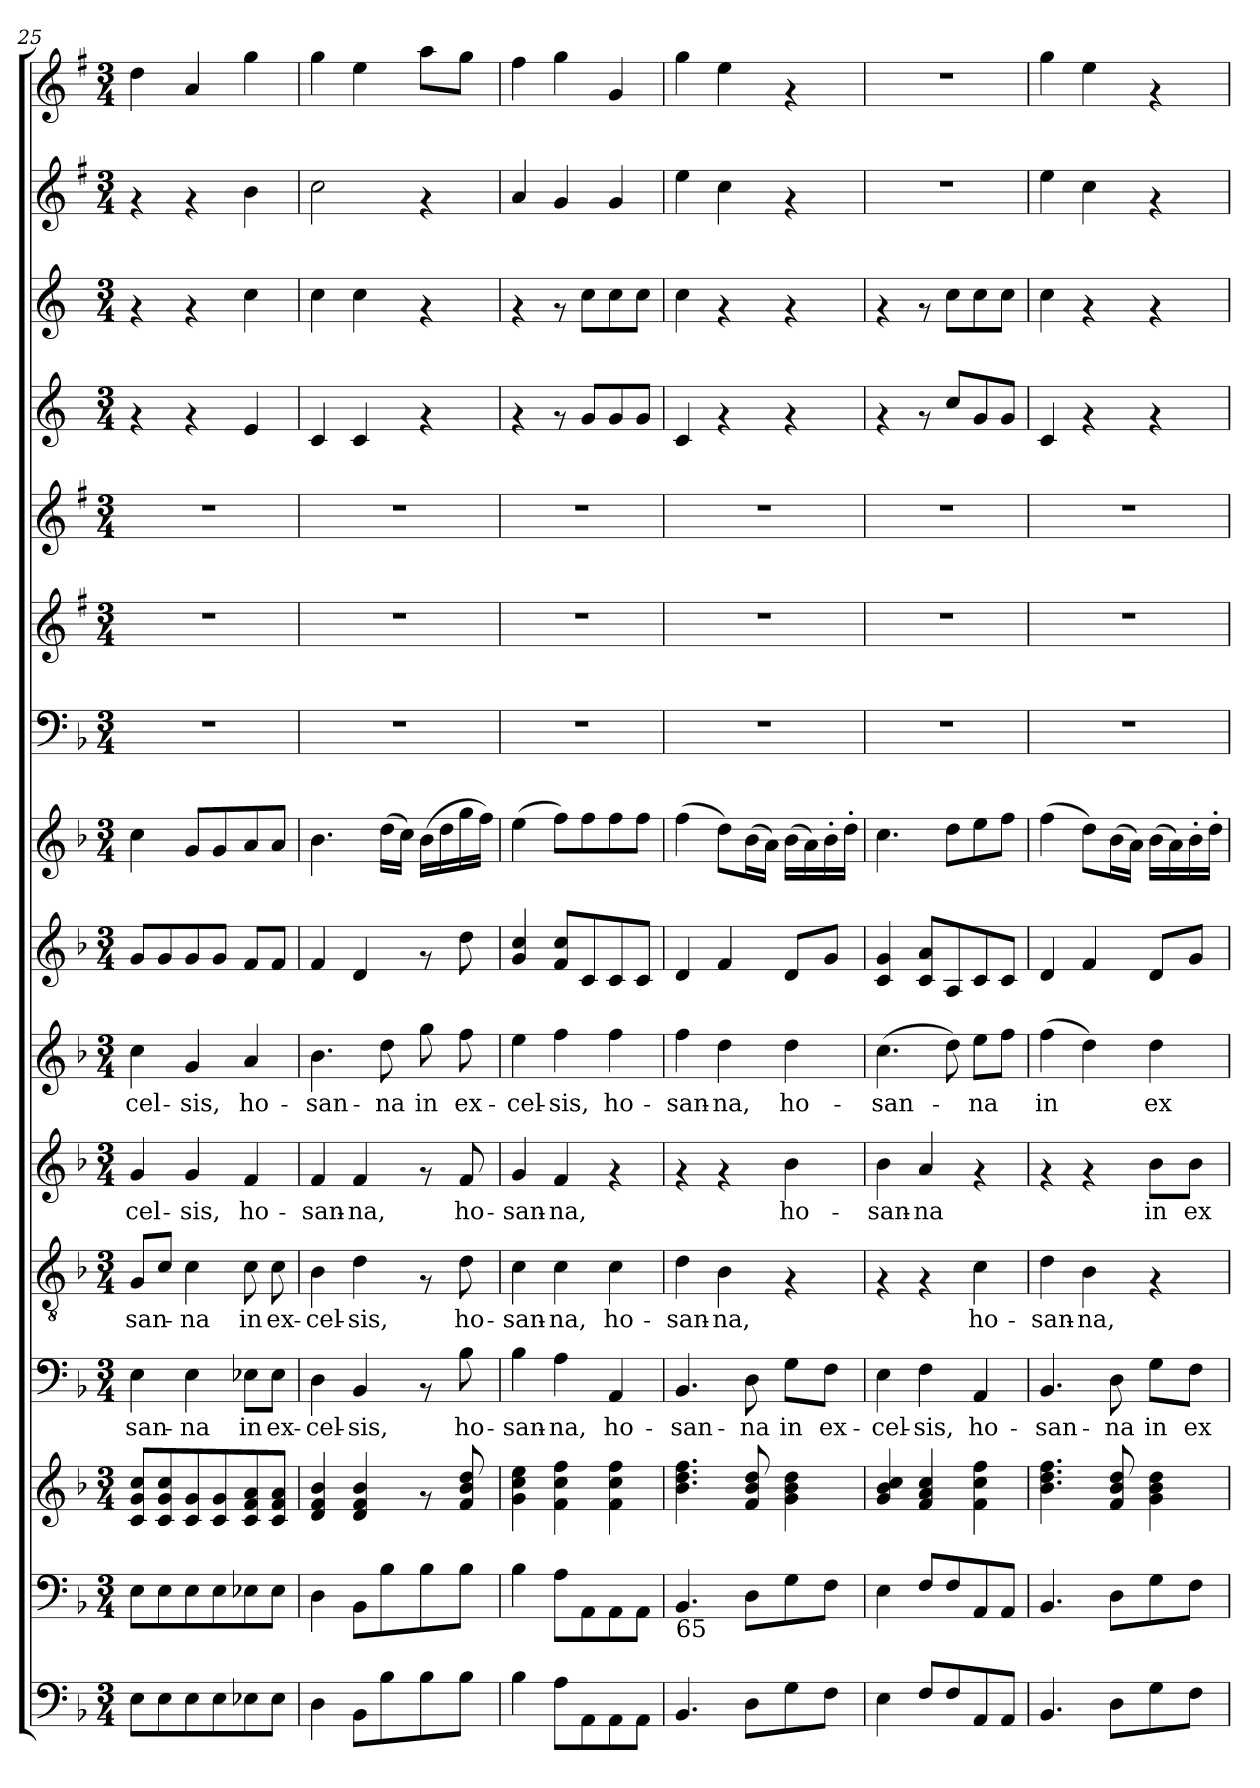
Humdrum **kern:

**kern	**kern	**kern	**kern	**text	**kern	**text	**kern	**text	**kern	**text	**kern	**kern	**kern	**kern	**kern	**kern	**kern	**kern	**kern
*part15	*part14	*part14	*part13	*part13	*part12	*part12	*part11	*part11	*part10	*part10	*part9	*part8	*part7	*part6	*part5	*part4	*part3	*part2	*part1
*staff16	*staff15	*staff14	*staff13	*staff13	*staff12	*staff12	*staff11	*staff11	*staff10	*staff10	*staff9	*staff8	*staff7	*staff6	*staff5	*staff4	*staff3	*staff2	*staff1
!!LO:PB:g=z
*clefF4	*clefF4	*clefG2	*clefF4	*	*clefGv2	*	*clefG2	*	*clefG2	*	*clefG2	*clefG2	*clefF4	*clefG2	*clefG2	*clefG2	*clefG2	*clefG2	*clefG2
*	*	*	*	*	*	*	*	*	*	*	*	*	*	*ITrd1c2	*ITrd1c2	*ITrd-3c-5	*ITrd-3c-5	*ITrd1c2	*ITrd1c2
*k[b-]	*k[b-]	*k[b-]	*k[b-]	*	*k[b-]	*	*k[b-]	*	*k[b-]	*	*k[b-]	*k[b-]	*k[b-]	*k[b-]	*k[b-]	*k[b-]	*k[b-]	*k[b-]	*k[b-]
*F:	*F:	*F:	*F:	*	*F:	*	*F:	*	*F:	*	*F:	*F:	*F:	*F:	*F:	*F:	*F:	*F:	*F:
*M3/4	*M3/4	*M3/4	*M3/4	*	*M3/4	*	*M3/4	*	*M3/4	*	*M3/4	*M3/4	*M3/4	*M3/4	*M3/4	*M3/4	*M3/4	*M3/4	*M3/4
=25	=25	=25	=25	=25	=25	=25	=25	=25	=25	=25	=25	=25	=25	=25	=25	=25	=25	=25	=25
!	!	!	!	!LO:LY:b	!	!LO:LY:b	!	!LO:LY:b	!	!LO:LY:b	!	!	!	!	!	!	!	!	!
8E\L	8E\L	8c/ 8g/ 8cc/L	4E\	-san-	8G/L	-san-	4g/	-cel-	4cc\	-cel-	8g/L	4cc\	2.r	2.r	2.r	4rf	4rf	4rf	4cc\
8E\	8E\	8c/ 8g/ 8cc/	.	.	8c/J	.	.	.	.	.	8g/	.	.	.	.	.	.	.	.
!	!	!	!	!LO:LY:b	!	!LO:LY:b	!	!LO:LY:b	!	!LO:LY:b	!	!	!	!	!	!	!	!	!
8E\	8E\	8c/ 8g/	4E\	-na	4c\	-na	4g/	-sis,	4g/	-sis,	8g/	8g/L	.	.	.	4rf	4rf	4rf	4g/
8E\	8E\	8c/ 8g/	.	.	.	.	.	.	.	.	8g/J	8g/	.	.	.	.	.	.	.
!	!	!	!	!LO:LY:b	!	!LO:LY:b	!	!LO:LY:b	!	!LO:LY:b	!	!	!	!	!	!	!	!	!
8E-X\	8E-X\	8c/ 8f/ 8a/	8E-X\L	in	8c\	in	4f/	ho-	4a/	ho-	8f/L	8a/	.	.	.	4a/	4ff\	4a\	4ff\
!	!	!	!	!LO:LY:b	!	!LO:LY:b	!	!	!	!	!	!	!	!	!	!	!	!	!
8E-\J	8E-\J	8c/ 8f/ 8a/J	8E-\J	ex-	8c\	ex-	.	.	.	.	8f/J	8a/J	.	.	.	.	.	.	.
=26	=26	=26	=26	=26	=26	=26	=26	=26	=26	=26	=26	=26	=26	=26	=26	=26	=26	=26	=26
!	!	!	!	!LO:LY:b	!	!LO:LY:b	!	!LO:LY:b	!	!LO:LY:b	!	!	!	!	!	!	!	!	!
4D\	4D\	4d/ 4f/ 4b-/	4D\	-cel-	4B-\	-cel-	4f/	-san-	4.b-\	-san-	4f/	4.b-\	2.r	2.r	2.r	4f/	4ff\	2b-\	4ff\
!	!	!	!	!LO:LY:b	!	!LO:LY:b	!	!LO:LY:b	!	!	!	!	!	!	!	!	!	!	!
8BB-\L	8BB-\L	4d/ 4f/ 4b-/	4BB-/	-sis,	4d\	-sis,	4f/	-na,	.	.	4d/	.	.	.	.	4f/	4ff\	.	4dd\
!	!	!	!	!	!	!	!	!	!	!LO:LY:b	!	!	!	!	!	!	!	!	!
8B-\	8B-\	.	.	.	.	.	.	.	8dd\	-na	.	(>16dd\LL	.	.	.	.	.	.	.
.	.	.	.	.	.	.	.	.	.	.	.	16cc\JJ)	.	.	.	.	.	.	.
!	!	!	!	!	!	!	!	!	!	!LO:LY:b	!	!	!	!	!	!	!	!	!
8B-\	8B-\	8rf	8rAA	.	8rF	.	8rf	.	8gg\	in	8rf	(>16b-\LL	.	.	.	4rf	4rf	4rf	8gg\L
.	.	.	.	.	.	.	.	.	.	.	.	16dd\	.	.	.	.	.	.	.
!	!	!	!	!LO:LY:b	!	!LO:LY:b	!	!LO:LY:b	!	!LO:LY:b	!	!	!	!	!	!	!	!	!
8B-\J	8B-\J	8f/ 8b-/ 8dd/	8B-\	ho-	8d\	ho-	8f/	ho-	8ff\	ex-	8dd\	16gg\	.	.	.	.	.	.	8ff\J
.	.	.	.	.	.	.	.	.	.	.	.	16ff\JJ)	.	.	.	.	.	.	.
=27	=27	=27	=27	=27	=27	=27	=27	=27	=27	=27	=27	=27	=27	=27	=27	=27	=27	=27	=27
!	!	!	!	!LO:LY:b	!	!LO:LY:b	!	!LO:LY:b	!	!LO:LY:b	!	!	!	!	!	!	!	!	!
4B-\	4B-\	4g\ 4cc\ 4ee\	4B-\	-san-	4c\	-san-	4g/	-san-	4ee\	-cel-	4g/ 4cc/	(>4ee\	2.r	2.r	2.r	4rf	4rf	4g/	4ee\
!	!	!	!	!LO:LY:b	!	!LO:LY:b	!	!LO:LY:b	!	!LO:LY:b	!	!	!	!	!	!	!	!	!
8A\L	8A\L	4f\ 4cc\ 4ff\	4A\	-na,	4c\	-na,	4f/	-na,	4ff\	-sis,	8f/ 8cc/L	8ff\L)	.	.	.	8rf	8rf	4f/	4ff\
8AA\	8AA\	.	.	.	.	.	.	.	.	.	8c/	8ff\	.	.	.	8cc/L	8ff\L	.	.
!	!	!	!	!LO:LY:b	!	!LO:LY:b	!	!	!	!LO:LY:b	!	!	!	!	!	!	!	!	!
8AA\	8AA\	4f\ 4cc\ 4ff\	4AA/	ho-	4c\	ho-	4rf	.	4ff\	ho-	8c/	8ff\	.	.	.	8cc/	8ff\	4f/	4f/
8AA\J	8AA\J	.	.	.	.	.	.	.	.	.	8c/J	8ff\J	.	.	.	8cc/J	8ff\J	.	.
=28	=28	=28	=28	=28	=28	=28	=28	=28	=28	=28	=28	=28	=28	=28	=28	=28	=28	=28	=28
!	!LO:TX:b:t=65	!	!	!	!	!	!	!	!	!	!	!	!	!	!	!	!	!	!
!	!	!	!	!LO:LY:b	!	!LO:LY:b	!	!	!	!LO:LY:b	!	!	!	!	!	!	!	!	!
4.BB-/	4.BB-/	4.b-\ 4.dd\ 4.ff\	4.BB-/	-san-	4d\	-san-	4rf	.	4ff\	-san-	4d/	(>4ff\	2.r	2.r	2.r	4f/	4ff\	4dd\	4ff\
!	!	!	!	!	!	!LO:LY:b	!	!	!	!LO:LY:b	!	!	!	!	!	!	!	!	!
.	.	.	.	.	4B-\	-na,	4rf	.	4dd\	-na,	4f/	8dd\L)	.	.	.	4rf	4rf	4b-\	4dd\
!	!	!	!	!LO:LY:b	!	!	!	!	!	!	!	!	!	!	!	!	!	!	!
8D\L	8D\L	8f/ 8b-/ 8dd/	8D\	-na	.	.	.	.	.	.	.	(>16b-\L	.	.	.	.	.	.	.
.	.	.	.	.	.	.	.	.	.	.	.	16a\JJ)	.	.	.	.	.	.	.
!	!	!	!	!LO:LY:b	!	!	!	!LO:LY:b	!	!LO:LY:b	!	!	!	!	!	!	!	!	!
8G\	8G\	4g\ 4b-\ 4dd\	8G\L	in	4rF	.	4b-\	ho-	4dd\	ho-	8d/L	(>16b-\LL	.	.	.	4rf	4rf	4rf	4rf
.	.	.	.	.	.	.	.	.	.	.	.	16a\)	.	.	.	.	.	.	.
!	!	!	!	!LO:LY:b	!	!	!	!	!	!	!	!	!	!	!	!	!	!	!
8F\J	8F\J	.	8F\J	ex-	.	.	.	.	.	.	8g/J	16b-'>\	.	.	.	.	.	.	.
.	.	.	.	.	.	.	.	.	.	.	.	16dd'>\JJ	.	.	.	.	.	.	.
=29	=29	=29	=29	=29	=29	=29	=29	=29	=29	=29	=29	=29	=29	=29	=29	=29	=29	=29	=29
!	!	!	!	!LO:LY:b	!	!	!	!LO:LY:b	!	!LO:LY:b	!	!	!	!	!	!	!	!	!
4E\	4E\	4g/ 4b-/ 4cc/	4E\	-cel-	4rF	.	4b-\	-san-	(>4.cc\	-san-	4c/ 4g/	4.cc\	2.r	2.r	2.r	4rf	4rf	2.r	2.r
!	!	!	!	!LO:LY:b	!	!	!	!LO:LY:b	!	!	!	!	!	!	!	!	!	!	!
8F/L	8F/L	4f/ 4a/ 4cc/	4F\	-sis,	4rF	.	4a/	-na	.	.	8c/ 8a/L	.	.	.	.	8rf	8rf	.	.
8F/	8F/	.	.	.	.	.	.	.	8dd\)	.	8A/	8dd\L	.	.	.	8ff/L	8ff\L	.	.
!	!	!	!	!LO:LY:b	!	!LO:LY:b	!	!	!	!LO:LY:b	!	!	!	!	!	!	!	!	!
8AA/	8AA/	4f\ 4cc\ 4ff\	4AA/	ho-	4c\	ho-	4rf	.	8ee\L	-na	8c/	8ee\	.	.	.	8cc/	8ff\	.	.
8AA/J	8AA/J	.	.	.	.	.	.	.	8ff\J	.	8c/J	8ff\J	.	.	.	8cc/J	8ff\J	.	.
=30	=30	=30	=30	=30	=30	=30	=30	=30	=30	=30	=30	=30	=30	=30	=30	=30	=30	=30	=30
!	!	!	!	!LO:LY:b	!	!LO:LY:b	!	!	!	!LO:LY:b	!	!	!	!	!	!	!	!	!
4.BB-/	4.BB-/	4.b-\ 4.dd\ 4.ff\	4.BB-/	-san-	4d\	-san-	4rf	.	(>4ff\	in	4d/	(>4ff\	2.r	2.r	2.r	4f/	4ff\	4dd\	4ff\
!	!	!	!	!	!	!LO:LY:b	!	!	!	!	!	!	!	!	!	!	!	!	!
.	.	.	.	.	4B-\	-na,	4rf	.	4dd\)	.	4f/	8dd\L)	.	.	.	4rf	4rf	4b-\	4dd\
!	!	!	!	!LO:LY:b	!	!	!	!	!	!	!	!	!	!	!	!	!	!	!
8D\L	8D\L	8f/ 8b-/ 8dd/	8D\	-na	.	.	.	.	.	.	.	(>16b-\L	.	.	.	.	.	.	.
.	.	.	.	.	.	.	.	.	.	.	.	16a\JJ)	.	.	.	.	.	.	.
!	!	!	!	!LO:LY:b	!	!	!	!LO:LY:b	!	!LO:LY:b	!	!	!	!	!	!	!	!	!
8G\	8G\	4g\ 4b-\ 4dd\	8G\L	in	4rF	.	8b-\L	in	4dd\	ex-	8d/L	(>16b-\LL	.	.	.	4rf	4rf	4rf	4rf
.	.	.	.	.	.	.	.	.	.	.	.	16a\)	.	.	.	.	.	.	.
!	!	!	!	!LO:LY:b	!	!	!	!LO:LY:b	!	!	!	!	!	!	!	!	!	!	!
8F\J	8F\J	.	8F\J	ex-	.	.	8b-\J	ex-	.	.	8g/J	16b-'>\	.	.	.	.	.	.	.
.	.	.	.	.	.	.	.	.	.	.	.	16dd'>\JJ	.	.	.	.	.	.	.
=	=	=	=	=	=	=	=	=	=	=	=	=	=	=	=	=	=	=	=
*-	*-	*-	*-	*-	*-	*-	*-	*-	*-	*-	*-	*-	*-	*-	*-	*-	*-	*-	*-
